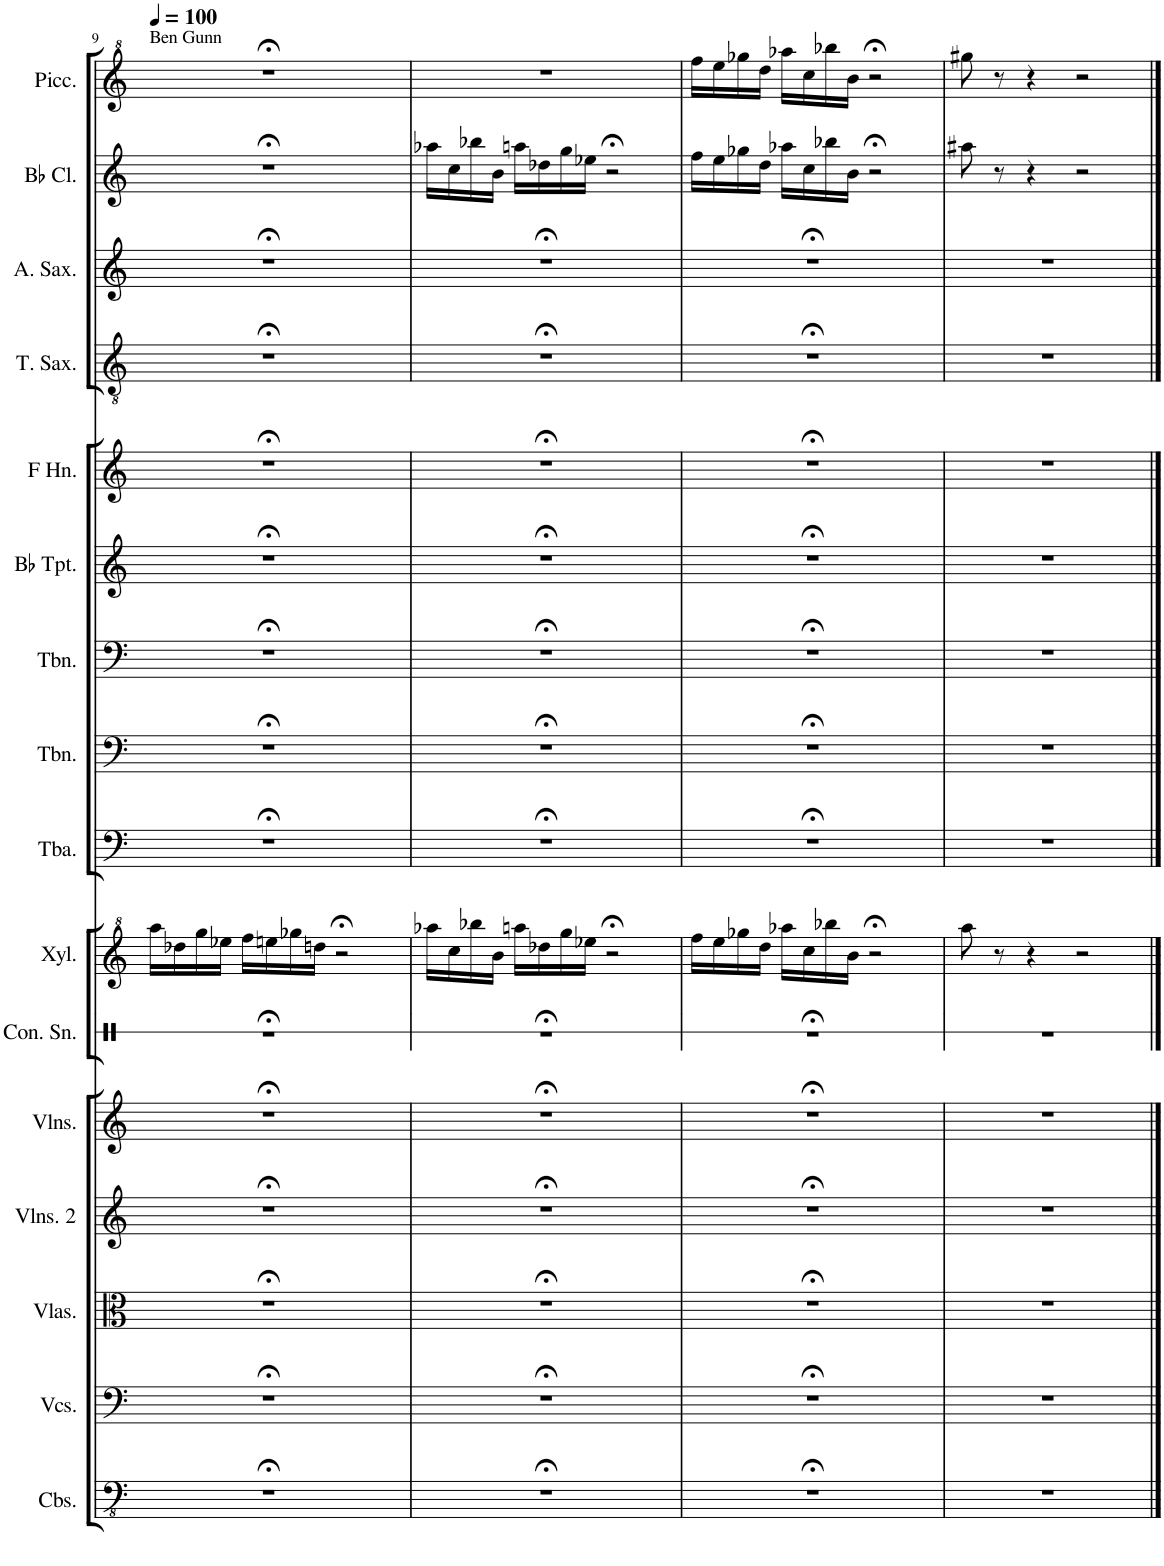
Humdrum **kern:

**kern	**kern	**kern	**kern	**kern	**kern	**kern	**kern	**kern	**kern	**kern	**kern	**kern	**kern	**kern	**kern
*part16	*part15	*part14	*part13	*part12	*part11	*part10	*part9	*part8	*part7	*part6	*part5	*part4	*part3	*part2	*part1
*staff16	*staff15	*staff14	*staff13	*staff12	*staff11	*staff10	*staff9	*staff8	*staff7	*staff6	*staff5	*staff4	*staff3	*staff2	*staff1
*I"Contrabasses	*I"Violoncellos	*I"Violas	*I"Violin 2	*I"Violin	*I"Concert Snare Drum	*I"Xylophone	*I"Tuba	*I"Trombone	*I"Trombone	*I"Bb Trumpet	*I"Horn in F	*I"Tenor Saxophone	*I"Alto Saxophone	*I"Bb Clarinet	*I"Piccolo
*I'Cbs.	*I'Vcs.	*I'Vlas.	*	*	*I'Con. Sn.	*I'Xyl.	*I'Tba.	*I'Tbn.	*I'Tbn.	*I'Bb Tpt.	*	*I'T. Sax.	*I'A. Sax.	*I'Bb Cl.	*I'Picc.
!!LO:PB:g=z
*clefFv4	*clefF4	*clefC3	*clefG2	*clefG2	*clefX	*clefG^2	*clefF4	*clefF4	*clefF4	*clefG2	*clefG2	*clefGv2	*clefG2	*clefG2	*clefG^2
*	*	*	*	*	*	*	*	*	*	*Trd1c2	*Trd4c7	*Trd8c14	*Trd5c9	*Trd1c2	*Trd-7c-12
*k[]	*k[]	*k[]	*k[]	*k[]	*k[]	*k[]	*k[]	*k[]	*k[]	*k[]	*k[]	*k[]	*k[]	*k[]	*k[]
*M4/4	*M4/4	*M4/4	*M4/4	*M4/4	*M4/4	*M4/4	*M4/4	*M4/4	*M4/4	*M4/4	*M4/4	*M4/4	*M4/4	*M4/4	*M4/4
*MM100	*MM100	*MM100	*MM100	*MM100	*MM100	*MM100	*MM100	*MM100	*MM100	*MM100	*MM100	*MM100	*MM100	*MM100	*MM100
=9	=9	=9	=9	=9	=9	=9	=9	=9	=9	=9	=9	=9	=9	=9	=9
!	!	!	!	!	!	!	!	!	!	!	!	!	!	!	!LO:TX:a:t=Ben Gunn
1r;<	1r;<	1r;<	1r;<	1r;<	1r;<	16aaa\LL	1r;<	1r;<	1r;<	1r;<	1r;<	1r;<	1r;<	1r;<	1r;<
.	.	.	.	.	.	16ddd-X\	.	.	.	.	.	.	.	.	.
.	.	.	.	.	.	16ggg\	.	.	.	.	.	.	.	.	.
.	.	.	.	.	.	16eee-X\JJ	.	.	.	.	.	.	.	.	.
.	.	.	.	.	.	16fff\LL	.	.	.	.	.	.	.	.	.
.	.	.	.	.	.	16eeen\	.	.	.	.	.	.	.	.	.
.	.	.	.	.	.	16ggg-X\	.	.	.	.	.	.	.	.	.
.	.	.	.	.	.	16dddn\JJ	.	.	.	.	.	.	.	.	.
.	.	.	.	.	.	2r;<	.	.	.	.	.	.	.	.	.
=10	=10	=10	=10	=10	=10	=10	=10	=10	=10	=10	=10	=10	=10	=10	=10
1r;<	1r;<	1r;<	1r;<	1r;<	1r;<	16aaa-X\LL	1r;<	1r;<	1r;<	1r;<	1r;<	1r;<	1r;<	16aa-X\LL	1r
.	.	.	.	.	.	16ccc\	.	.	.	.	.	.	.	16cc\	.
.	.	.	.	.	.	16bbb-X\	.	.	.	.	.	.	.	16bb-X\	.
.	.	.	.	.	.	16bb\JJ	.	.	.	.	.	.	.	16b\JJ	.
.	.	.	.	.	.	16aaan\LL	.	.	.	.	.	.	.	16aan\LL	.
.	.	.	.	.	.	16ddd-X\	.	.	.	.	.	.	.	16dd-X\	.
.	.	.	.	.	.	16ggg\	.	.	.	.	.	.	.	16gg\	.
.	.	.	.	.	.	16eee-X\JJ	.	.	.	.	.	.	.	16ee-X\JJ	.
.	.	.	.	.	.	2r;<	.	.	.	.	.	.	.	2r;<	.
=11	=11	=11	=11	=11	=11	=11	=11	=11	=11	=11	=11	=11	=11	=11	=11
1r;<	1r;<	1r;<	1r;<	1r;<	1r;<	16fff\LL	1r;<	1r;<	1r;<	1r;<	1r;<	1r;<	1r;<	16ff\LL	16fff\LL
.	.	.	.	.	.	16eee\	.	.	.	.	.	.	.	16ee\	16eee\
.	.	.	.	.	.	16ggg-X\	.	.	.	.	.	.	.	16gg-X\	16ggg-X\
.	.	.	.	.	.	16ddd\JJ	.	.	.	.	.	.	.	16dd\JJ	16ddd\JJ
.	.	.	.	.	.	16aaa-X\LL	.	.	.	.	.	.	.	16aa-X\LL	16aaa-X\LL
.	.	.	.	.	.	16ccc\	.	.	.	.	.	.	.	16cc\	16ccc\
.	.	.	.	.	.	16bbb-X\	.	.	.	.	.	.	.	16bb-X\	16bbb-X\
.	.	.	.	.	.	16bb\JJ	.	.	.	.	.	.	.	16b\JJ	16bb\JJ
.	.	.	.	.	.	2r;<	.	.	.	.	.	.	.	2r;<	2r;<
=12	=12	=12	=12	=12	=12	=12	=12	=12	=12	=12	=12	=12	=12	=12	=12
1r	1r	1r	1r	1r	1r	8aaa\	1r	1r	1r	1r	1r	1r	1r	8aa#X\	8ggg#X\
.	.	.	.	.	.	8r	.	.	.	.	.	.	.	8r	8r
.	.	.	.	.	.	4r	.	.	.	.	.	.	.	4r	4r
.	.	.	.	.	.	2r	.	.	.	.	.	.	.	2r	2r
==	==	==	==	==	==	==	==	==	==	==	==	==	==	==	==
*-	*-	*-	*-	*-	*-	*-	*-	*-	*-	*-	*-	*-	*-	*-	*-
